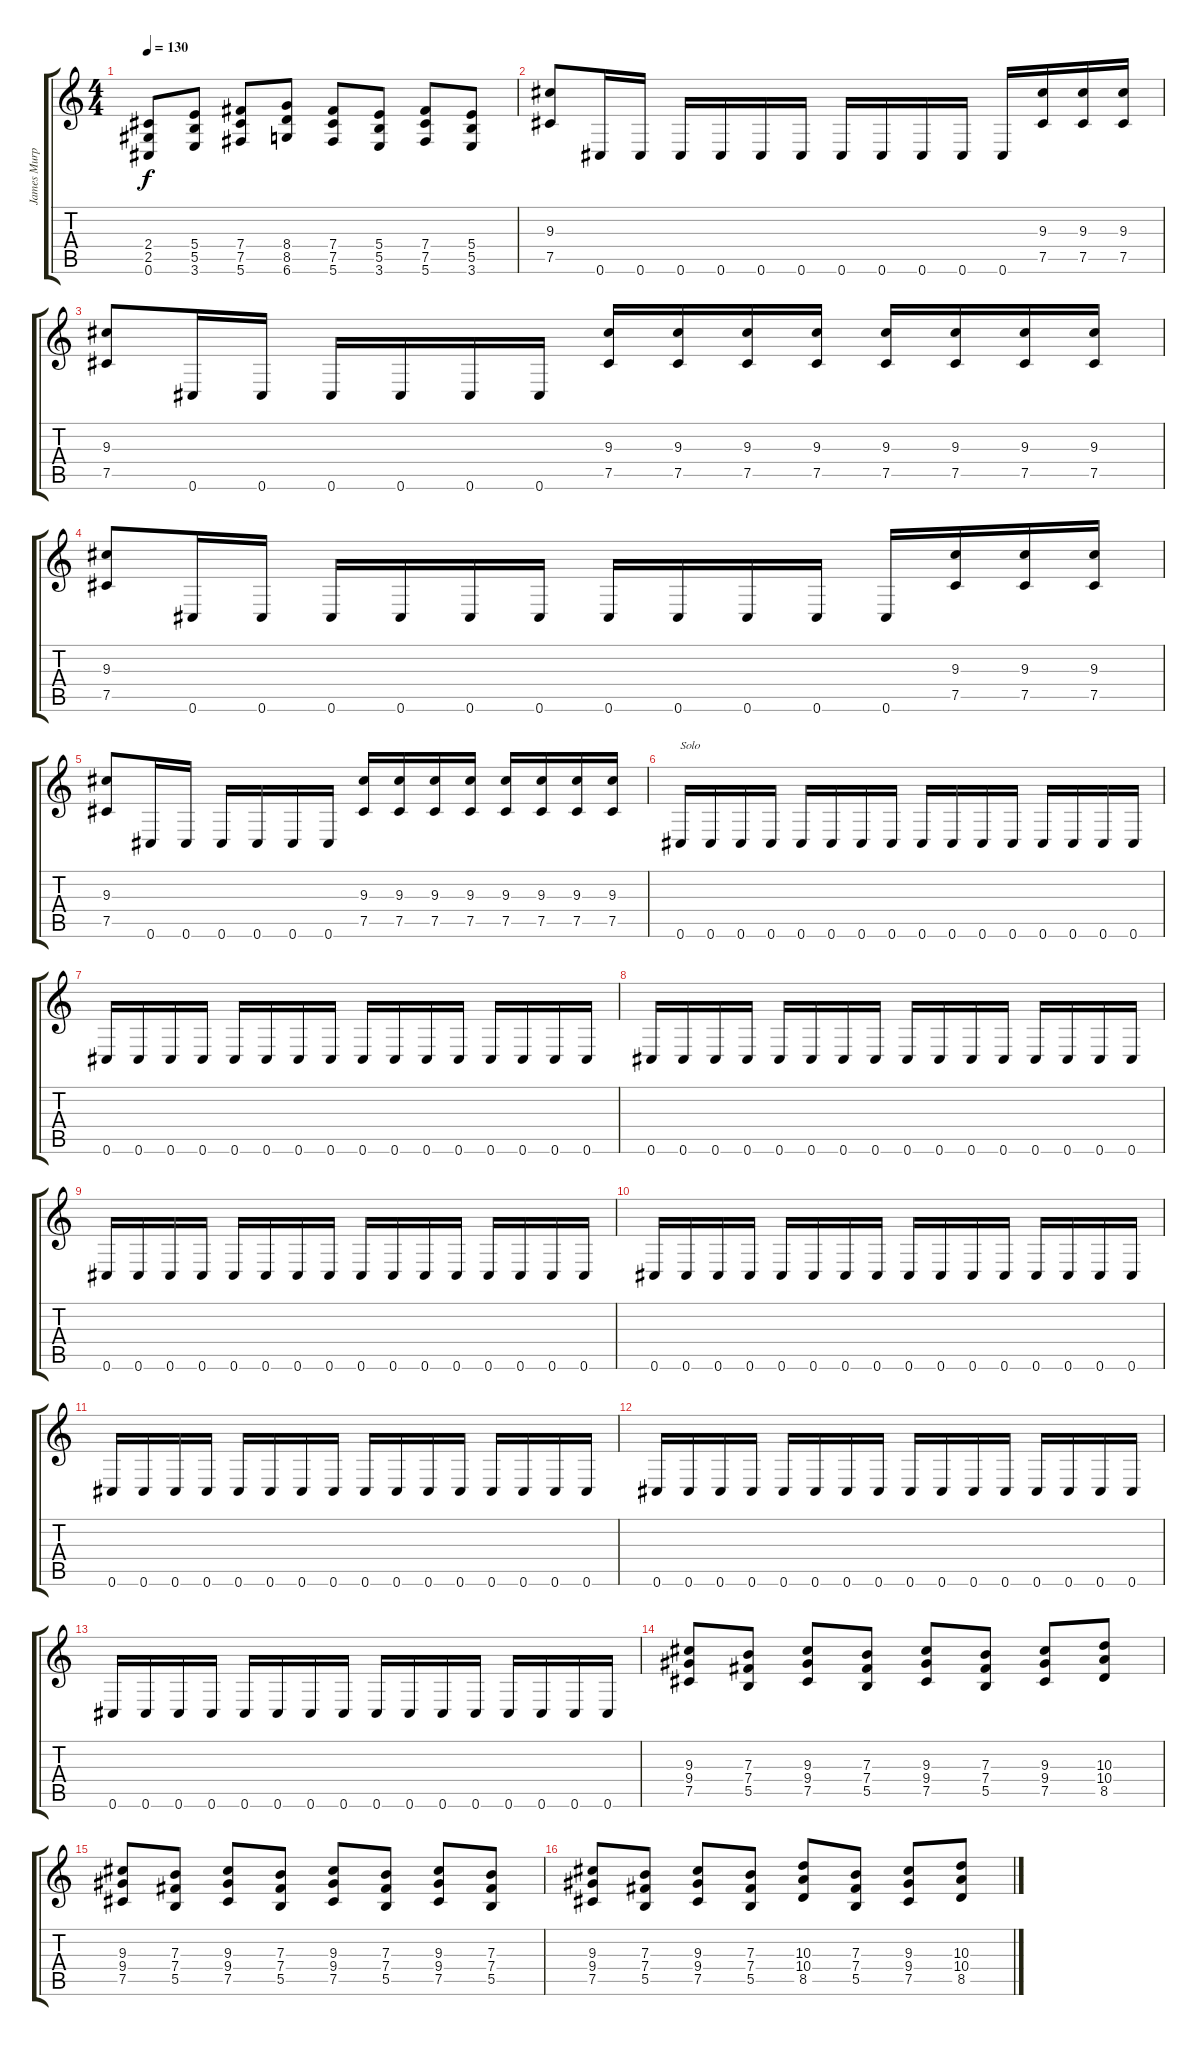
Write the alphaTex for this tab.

\track ("James Murphy" "James Murp") {instrument distortionguitar}
\staff {score tabs}
\tuning (Db4 Ab3 E3 B2 Gb2 Db2) {hide}
\ts (4 4)
\tempo 130
\clef g2
\ks c
(2.4 2.5 0.6).8{dy f} (5.4 5.5 3.6).8 (7.4 7.5 5.6).8 (8.4 8.5 6.6).8 (7.4 7.5 5.6).8 (5.4 5.5 3.6).8 (7.4 7.5 5.6).8 (5.4 5.5 3.6).8 |
(9.3 7.5).8 0.6.16 0.6.16 0.6.16 0.6.16 0.6.16 0.6.16 0.6.16 0.6.16 0.6.16 0.6.16 0.6.16 (9.3 7.5).16 (9.3 7.5).16 (9.3 7.5).16 |
(9.3 7.5).8 0.6.16 0.6.16 0.6.16 0.6.16 0.6.16 0.6.16 (9.3 7.5).16 (9.3 7.5).16 (9.3 7.5).16 (9.3 7.5).16 (9.3 7.5).16 (9.3 7.5).16 (9.3 7.5).16 (9.3 7.5).16 |
(9.3 7.5).8 0.6.16 0.6.16 0.6.16 0.6.16 0.6.16 0.6.16 0.6.16 0.6.16 0.6.16 0.6.16 0.6.16 (9.3 7.5).16 (9.3 7.5).16 (9.3 7.5).16 |
(9.3 7.5).8 0.6.16 0.6.16 0.6.16 0.6.16 0.6.16 0.6.16 (9.3 7.5).16 (9.3 7.5).16 (9.3 7.5).16 (9.3 7.5).16 (9.3 7.5).16 (9.3 7.5).16 (9.3 7.5).16 (9.3 7.5).16 |
0.6.16{txt "Solo"} 0.6.16 0.6.16 0.6.16 0.6.16 0.6.16 0.6.16 0.6.16 0.6.16 0.6.16 0.6.16 0.6.16 0.6.16 0.6.16 0.6.16 0.6.16 |
0.6.16{txt " "} 0.6.16{txt " "} 0.6.16 0.6.16 0.6.16 0.6.16 0.6.16 0.6.16 0.6.16 0.6.16 0.6.16 0.6.16 0.6.16 0.6.16 0.6.16 0.6.16 |
0.6.16{txt " "} 0.6.16 0.6.16 0.6.16 0.6.16 0.6.16 0.6.16 0.6.16 0.6.16 0.6.16 0.6.16 0.6.16 0.6.16 0.6.16 0.6.16 0.6.16 |
0.6.16{txt " "} 0.6.16{txt " "} 0.6.16 0.6.16 0.6.16 0.6.16 0.6.16 0.6.16 0.6.16 0.6.16 0.6.16 0.6.16 0.6.16 0.6.16 0.6.16 0.6.16 |
0.6.16{txt " "} 0.6.16 0.6.16 0.6.16 0.6.16 0.6.16 0.6.16 0.6.16 0.6.16 0.6.16 0.6.16 0.6.16 0.6.16 0.6.16 0.6.16 0.6.16 |
0.6.16{txt " "} 0.6.16{txt " "} 0.6.16 0.6.16 0.6.16 0.6.16 0.6.16 0.6.16 0.6.16 0.6.16 0.6.16 0.6.16 0.6.16 0.6.16 0.6.16 0.6.16 |
0.6.16{txt " "} 0.6.16{txt " "} 0.6.16 0.6.16 0.6.16 0.6.16 0.6.16 0.6.16 0.6.16 0.6.16 0.6.16 0.6.16 0.6.16 0.6.16 0.6.16 0.6.16 |
0.6.16{txt " "} 0.6.16{txt " "} 0.6.16 0.6.16 0.6.16 0.6.16 0.6.16 0.6.16 0.6.16 0.6.16 0.6.16 0.6.16 0.6.16 0.6.16 0.6.16 0.6.16 |
(9.3 9.4 7.5).8 (7.3 7.4 5.5).8 (9.3 9.4 7.5).8 (7.3 7.4 5.5).8 (9.3 9.4 7.5).8 (7.3 7.4 5.5).8 (9.3 9.4 7.5).8 (10.3 10.4 8.5).8 |
(9.3 9.4 7.5).8 (7.3 7.4 5.5).8 (9.3 9.4 7.5).8 (7.3 7.4 5.5).8 (9.3 9.4 7.5).8 (7.3 7.4 5.5).8 (9.3 9.4 7.5).8 (7.3 7.4 5.5).8 |
(9.3 9.4 7.5).8 (7.3 7.4 5.5).8 (9.3 9.4 7.5).8 (7.3 7.4 5.5).8 (10.3 10.4 8.5).8 (7.3 7.4 5.5).8 (9.3 9.4 7.5).8 (10.3 10.4 8.5).8
